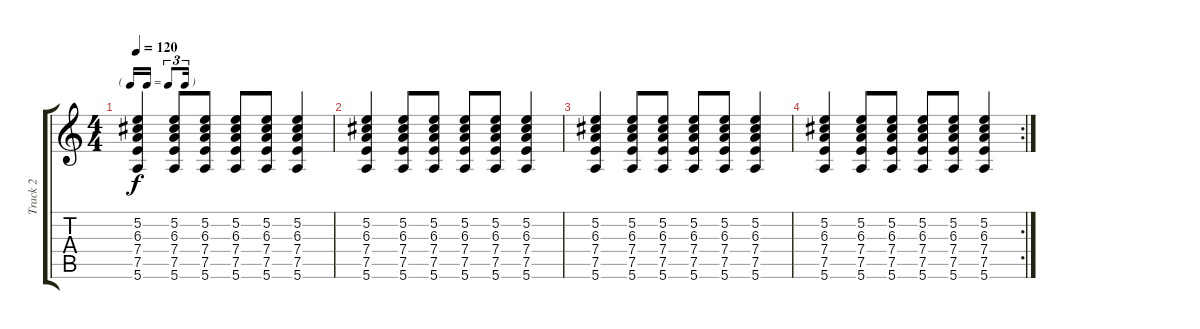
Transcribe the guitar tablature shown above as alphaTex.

\track ("Track 2" "Track 2") {instrument electricguitarclean}
\staff {score tabs}
\tuning (E4 B3 G3 D3 A2 E2) {hide}
\ts (4 4)
\tf triplet16th
\tempo 120
\clef g2
\ks c
(5.2 6.3 7.4 7.5 5.6).4{dy f} (5.2 6.3 7.4 7.5 5.6).8 (5.2 6.3 7.4 7.5 5.6).8 (5.2 6.3 7.4 7.5 5.6).8 (5.2 6.3 7.4 7.5 5.6).8 (5.2 6.3 7.4 7.5 5.6).4 |
(5.2 6.3 7.4 7.5 5.6).4 (5.2 6.3 7.4 7.5 5.6).8 (5.2 6.3 7.4 7.5 5.6).8 (5.2 6.3 7.4 7.5 5.6).8 (5.2 6.3 7.4 7.5 5.6).8 (5.2 6.3 7.4 7.5 5.6).4 |
(5.2 6.3 7.4 7.5 5.6).4 (5.2 6.3 7.4 7.5 5.6).8 (5.2 6.3 7.4 7.5 5.6).8 (5.2 6.3 7.4 7.5 5.6).8 (5.2 6.3 7.4 7.5 5.6).8 (5.2 6.3 7.4 7.5 5.6).4 |
\rc 2
(5.2 6.3 7.4 7.5 5.6).4 (5.2 6.3 7.4 7.5 5.6).8 (5.2 6.3 7.4 7.5 5.6).8 (5.2 6.3 7.4 7.5 5.6).8 (5.2 6.3 7.4 7.5 5.6).8 (5.2 6.3 7.4 7.5 5.6).4
